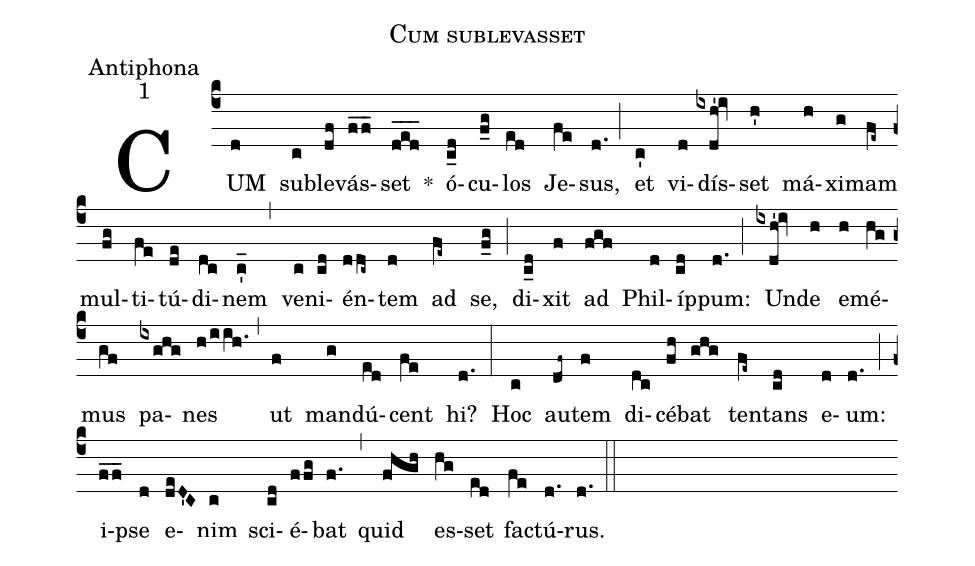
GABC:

name:Cum sublevasset;
office-part:Antiphona;
mode:1;
%%
(c4) CUM(d) su(c)ble(df)vás(f_/f_)set(ded___) *() ó(c_d)cu(f_g)los(ed) Je(fe)sus,(d.) (;) et(c') vi(d)dís(ixdh'!iv)set(h') má(h)xi(g)mam(fe~) mul(fg)ti(fe)tú(de)di(dc)nem(c'_) (,) ve(c)ni(cd)én(ddc~)tem(d) ad(fe~) se,(f_g) (;) di(c_d)xit(f) ad(fgf) Phil(d)íp(cd)pum:(d.) (;) Un(ixdh'!iv)de(h) e(h)mé(hg)mus(gf) pa(ixghg)nes(h/iih.) (,) ut(f) man(g)dú(ed)cent(fe) hi?(d.) (:) Hoc(c) au(df~)tem(f) di(dc)cé(fh)bat(ghg) ten(fe~)tans(cd) e(d)um:(d.) (;) i(f_/f_)pse(d) e(deD'C)nim(c) sci(cd)é(ffg)bat(f.) (,) quid(fhgh) es(hg)set(ed) fa(fe)ctú(d.)rus.(d.) (::)
